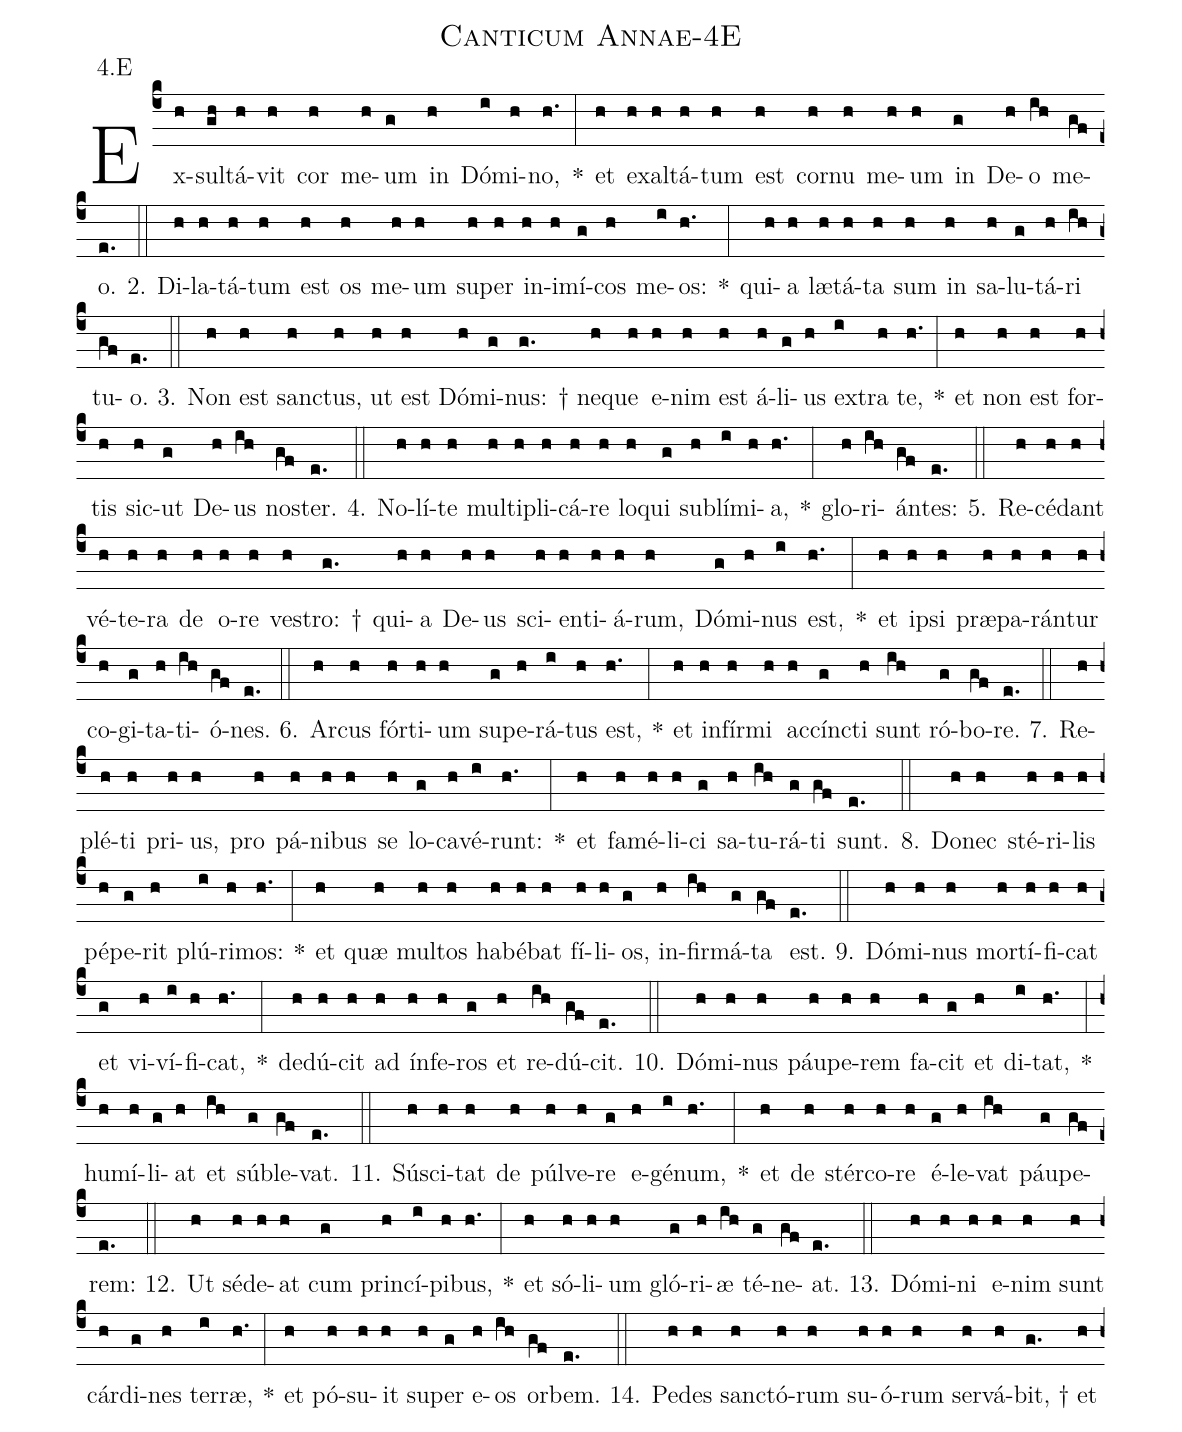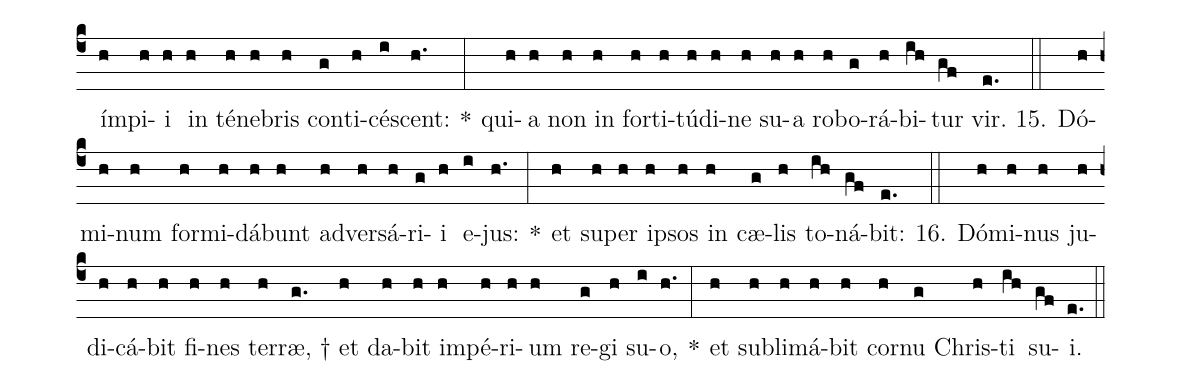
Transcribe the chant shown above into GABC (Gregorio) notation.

name: Canticum Annae-4E;
annotation: 4.E;
%%
(c4)Ex(h)sul(gh)tá(h)vit(h) cor(h) me(h)um(g) in(h) Dó(i)mi(h)no,(h.) *(:) et(h) ex(h)al(h)tá(h)tum(h) est(h) cor(h)nu(h) me(h)um(h) in(g) De(h)o(ih) me(gf)o.(e.) (::)
2. Di(h)la(h)tá(h)tum(h) est(h) os(h) me(h)um(h) su(h)per(h) in(h)i(h)mí(g)cos(h) me(i)os:(h.) *(:) qui(h)a(h) læ(h)tá(h)ta(h) sum(h) in(h) sa(h)lu(g)tá(h)ri(ih) tu(gf)o.(e.) (::)
3. Non(h) est(h) sanc(h)tus,(h) ut(h) est(h) Dó(h)mi(g)nus: †(g.) ne(h)que(h) e(h)nim(h) est(h) á(h)li(g)us(h) ex(i)tra(h) te,(h.) *(:) et(h) non(h) est(h) for(h)tis(h) sic(h)ut(g) De(h)us(ih) nos(gf)ter.(e.) (::)
4. No(h)lí(h)te(h) mul(h)ti(h)pli(h)cá(h)re(h) lo(h)qui(g) sub(h)lí(i)mi(h)a,(h.) *(:) glo(h)ri(ih)án(gf)tes:(e.) (::)
5. Re(h)cé(h)dant(h) vé(h)te(h)ra(h) de(h) o(h)re(h) ves(h)tro: †(g.) qui(h)a(h) De(h)us(h) sci(h)en(h)ti(h)á(h)rum,(h) Dó(g)mi(h)nus(i) est,(h.) *(:) et(h) ip(h)si(h) præ(h)pa(h)rán(h)tur(h) co(h)gi(g)ta(h)ti(ih)ó(gf)nes.(e.) (::)
6. Ar(h)cus(h) fór(h)ti(h)um(h) su(g)pe(h)rá(i)tus(h) est,(h.) *(:) et(h) in(h)fír(h)mi(h) ac(h)cínc(g)ti(h) sunt(ih) ró(g)bo(gf)re.(e.) (::)
7. Re(h)plé(h)ti(h) pri(h)us,(h) pro(h) pá(h)ni(h)bus(h) se(h) lo(g)ca(h)vé(i)runt:(h.) *(:) et(h) fa(h)mé(h)li(h)ci(g) sa(h)tu(ih)rá(g)ti(gf) sunt.(e.) (::)
8. Do(h)nec(h) sté(h)ri(h)lis(h) pé(h)pe(g)rit(h) plú(i)ri(h)mos:(h.) *(:) et(h) quæ(h) mul(h)tos(h) ha(h)bé(h)bat(h) fí(h)li(h)os,(g) in(h)fir(ih)má(g)ta(gf) est.(e.) (::)
9. Dó(h)mi(h)nus(h) mor(h)tí(h)fi(h)cat(h) et(g) vi(h)ví(i)fi(h)cat,(h.) *(:) de(h)dú(h)cit(h) ad(h) ín(h)fe(h)ros(g) et(h) re(ih)dú(gf)cit.(e.) (::)
10. Dó(h)mi(h)nus(h) páu(h)pe(h)rem(h) fa(h)cit(g) et(h) di(i)tat,(h.) *(:) hu(h)mí(h)li(g)at(h) et(ih) súb(g)le(gf)vat.(e.) (::)
11. Sú(h)sci(h)tat(h) de(h) púl(h)ve(h)re(g) e(h)gé(i)num,(h.) *(:) et(h) de(h) stér(h)co(h)re(h) é(g)le(h)vat(ih) páu(g)pe(gf)rem:(e.) (::)
12. Ut(h) sé(h)de(h)at(h) cum(g) prin(h)cí(i)pi(h)bus,(h.) *(:) et(h) só(h)li(h)um(h) gló(g)ri(h)æ(ih) té(g)ne(gf)at.(e.) (::)
13. Dó(h)mi(h)ni(h) e(h)nim(h) sunt(h) cár(h)di(g)nes(h) ter(i)ræ,(h.) *(:) et(h) pó(h)su(h)it(h) su(h)per(g) e(h)os(ih) or(gf)bem.(e.) (::)
14. Pe(h)des(h) sanc(h)tó(h)rum(h) su(h)ó(h)rum(h) ser(h)vá(h)bit, †(g.) et(h) ím(h)pi(h)i(h) in(h) té(h)ne(h)bris(h) con(g)ti(h)cé(i)scent:(h.) *(:) qui(h)a(h) non(h) in(h) for(h)ti(h)tú(h)di(h)ne(h) su(h)a(h) ro(h)bo(g)rá(h)bi(ih)tur(gf) vir.(e.) (::)
15. Dó(h)mi(h)num(h) for(h)mi(h)dá(h)bunt(h) ad(h)ver(h)sá(h)ri(g)i(h) e(i)jus:(h.) *(:) et(h) su(h)per(h) ip(h)sos(h) in(h) cæ(g)lis(h) to(ih)ná(gf)bit:(e.) (::)
16. Dó(h)mi(h)nus(h) ju(h)di(h)cá(h)bit(h) fi(h)nes(h) ter(h)ræ, †(g.) et(h) da(h)bit(h) im(h)pé(h)ri(h)um(h) re(g)gi(h) su(i)o,(h.) *(:) et(h) sub(h)li(h)má(h)bit(h) cor(h)nu(g) Chris(h)ti(ih) su(gf)i.(e.) (::)
